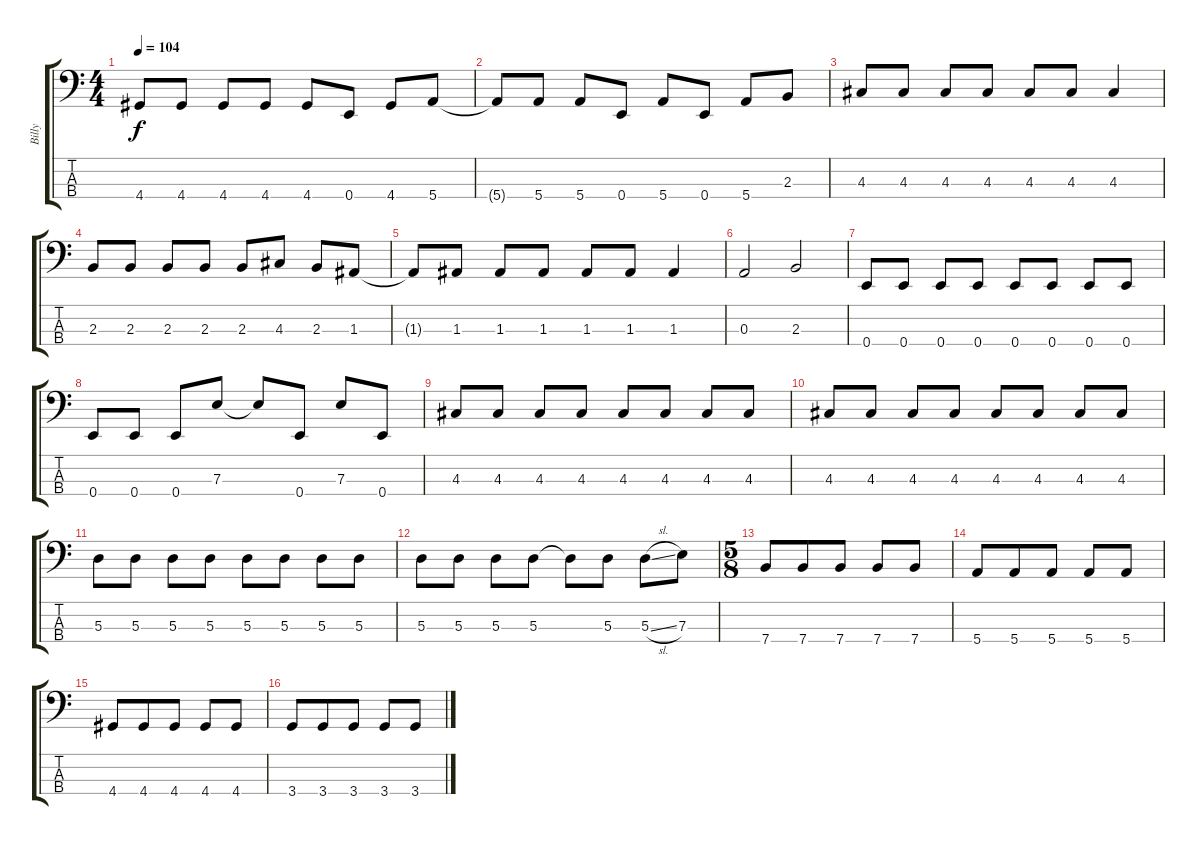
\track ("Billy" "Billy") {instrument electricbassfinger}
\staff {score tabs}
\tuning (G2 D2 A1 E1) {hide}
\ts (4 4)
\tempo 104
\clef f4
\ks c
4.4.8{dy f} 4.4.8 4.4.8 4.4.8 4.4.8 0.4.8 4.4.8 5.4.8 |
5.4{t}.8 5.4.8 5.4.8 0.4.8 5.4.8 0.4.8 5.4.8 2.3.8 |
4.3.8 4.3.8 4.3.8 4.3.8 4.3.8 4.3.8 4.3.4 |
2.3.8 2.3.8 2.3.8 2.3.8 2.3.8 4.3.8 2.3.8 1.3.8 |
1.3{t}.8 1.3.8 1.3.8 1.3.8 1.3.8 1.3.8 1.3.4 |
0.3.2 2.3.2 |
0.4.8 0.4.8 0.4.8 0.4.8 0.4.8 0.4.8 0.4.8 0.4.8 |
0.4.8 0.4.8 0.4.8 7.3.8 7.3{t}.8 0.4.8 7.3.8 0.4.8 |
4.3.8 4.3.8 4.3.8 4.3.8 4.3.8 4.3.8 4.3.8 4.3.8 |
4.3.8 4.3.8 4.3.8 4.3.8 4.3.8 4.3.8 4.3.8 4.3.8 |
5.3.8 5.3.8 5.3.8 5.3.8 5.3.8 5.3.8 5.3.8 5.3.8 |
5.3.8 5.3.8 5.3.8 5.3.8 5.3{t}.8 5.3.8 5.3{sl}.8 7.3.8 |
\ts (5 8)
7.4.8 7.4.8 7.4.8 7.4.8 7.4.8 |
5.4.8 5.4.8 5.4.8 5.4.8 5.4.8 |
4.4.8 4.4.8 4.4.8 4.4.8 4.4.8 |
3.4.8 3.4.8 3.4.8 3.4.8 3.4.8
